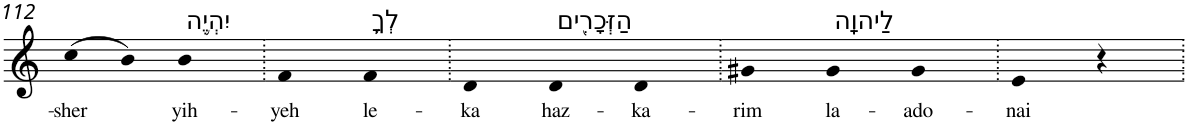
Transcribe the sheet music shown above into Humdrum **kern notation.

**kern	**text
*part1	*part1
*staff1	*staff1
*I"Piano	*
*I'Pno	*
!!LO:PB:g=z
*clefG2	*
*k[]	*
=112	=112
!	!LO:LY:b
(>8cc	-sher
8b)	.
!LO:TX:a:t=יִהְיֶ֥ה	!
!	!LO:LY:b
4b	yih-
=113.	=113.
!	!LO:LY:b
4f	-yeh
!LO:TX:a:t=לְךָ֛	!
!	!LO:LY:b
4f	le-
=114.	=114.
!	!LO:LY:b
4d	-ka
!LO:TX:a:t=הַזְּכָרִ֖ים	!
!	!LO:LY:b
4d	haz-
!	!LO:LY:b
4d	-ka-
=115.	=115.
!	!LO:LY:b
4g#X	-rim
!LO:TX:a:t=לַיהוָֽה	!
!	!LO:LY:b
4g#	la-
!	!LO:LY:b
4g#	-ado-
=116.	=116.
!	!LO:LY:b
4e	-nai
4r	.
=.	=.
*-	*-
